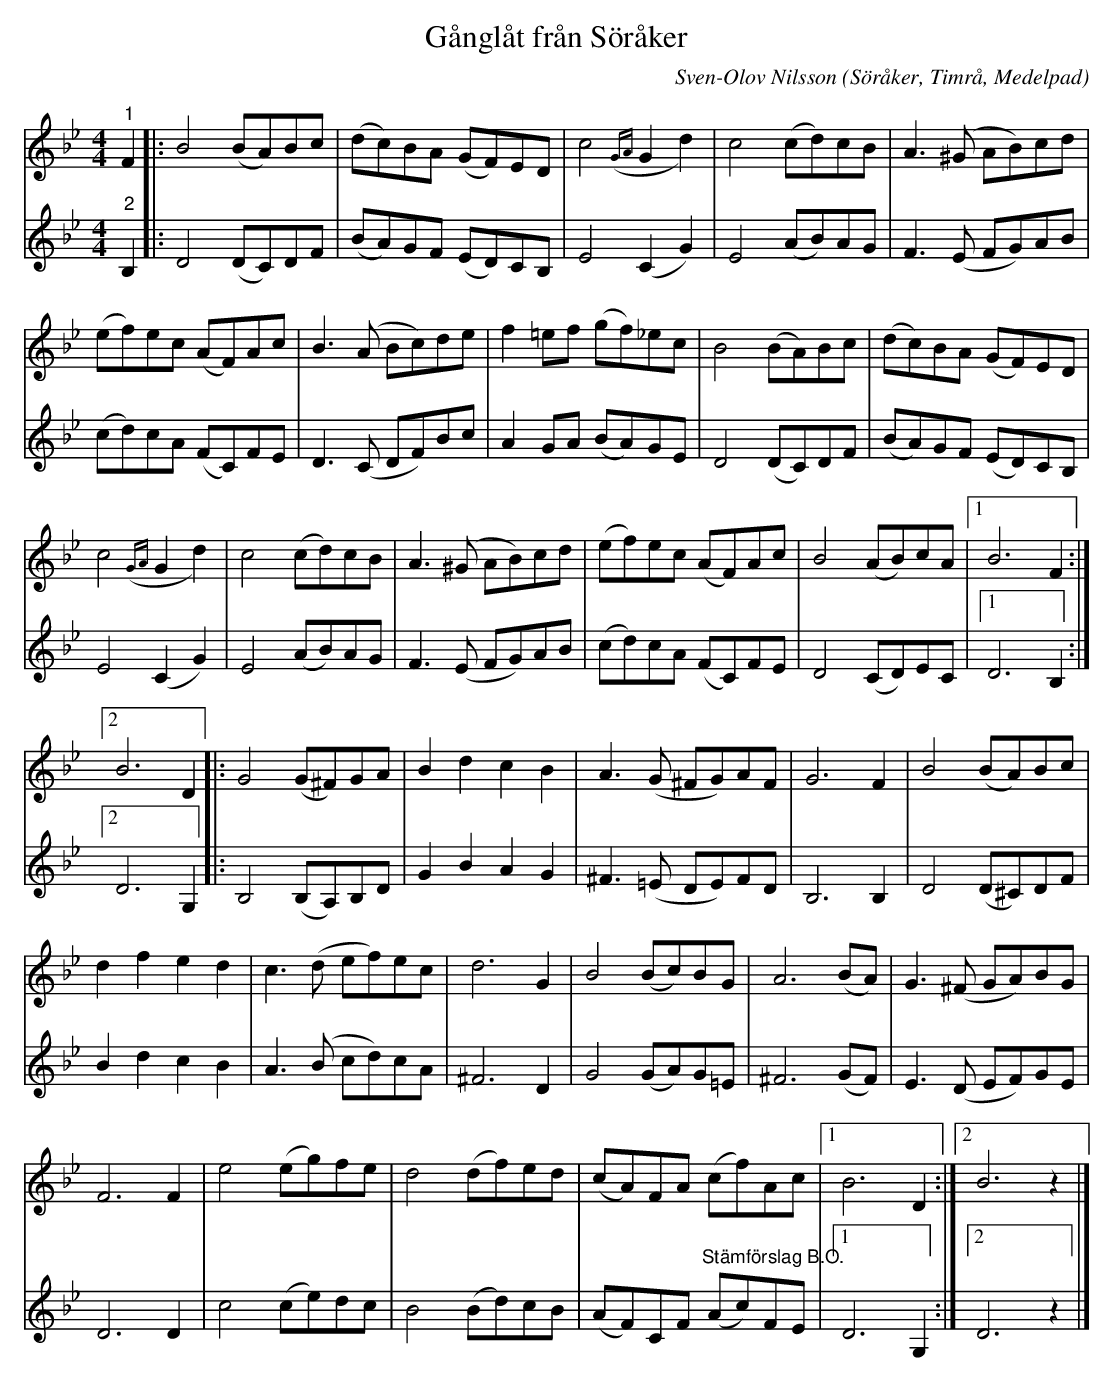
X:1
T:Gånglåt från Söråker
C:Sven-Olov Nilsson
O:Söråker, Timrå, Medelpad
L:1/8
M:4/4
K:Bb
V:1
"^1" F2 |: B4 (BA)Bc | (dc)BA (GF)ED | c4({GA} G2 d2) | c4 (cd)cB | A3 (^G AB)cd |
(ef)ec (AF)Ac | B3 (A Bc)de | f2 =ef (gf)_ec | B4 (BA)Bc | (dc)BA (GF)ED |
c4({GA} G2 d2) | c4 (cd)cB | A3 (^G AB)cd | (ef)ec (AF)Ac | B4 (AB)cA |1 B6 F2 :|2
B6 D2 |: G4 (G^F)GA | B2 d2 c2 B2 | A3 (G ^FG)AF | G6 F2 | B4 (BA)Bc |
d2 f2 e2 d2 | c3 (d ef)ec | d6 G2 | B4 (Bc)BG | A6 (BA) | G3 (^F GA)BG |
F6 F2 | e4 (eg)fe | d4 (df)ed | (cA)FA (cf)Ac |1 B6 D2 :|2 B6 z2 |]
V:2
"^2" B,2 |: D4 (DC)DF | (BA)GF (ED)CB, | E4 (C2 G2) | E4 (AB)AG | F3 (E FG)AB |
(cd)cA (FC)FE | D3 (C DF)Bc | A2 GA (BA)GE | D4 (DC)DF | (BA)GF (ED)CB, |
E4 (C2 G2) | E4 (AB)AG | F3 (E FG)AB | (cd)cA (FC)FE | D4 (CD)EC |1 D6 B,2 :|2
D6 G,2 |: B,4 (B,A,)B,D | G2 B2 A2 G2 | ^F3 (=E DE)FD | B,6 B,2 | D4 (D^C)DF |
B2 d2 c2 B2 | A3 (B cd)cA | ^F6 D2 | G4 (GA)G=E | ^F6 (GF) | E3 (D EF)GE |
D6 D2 | c4 (ce)dc | B4 (Bd)cB | (AF)CF"^Stämförslag B.O." (Ac)FE |1 D6 G,2 :|2 D6 z2 |]
